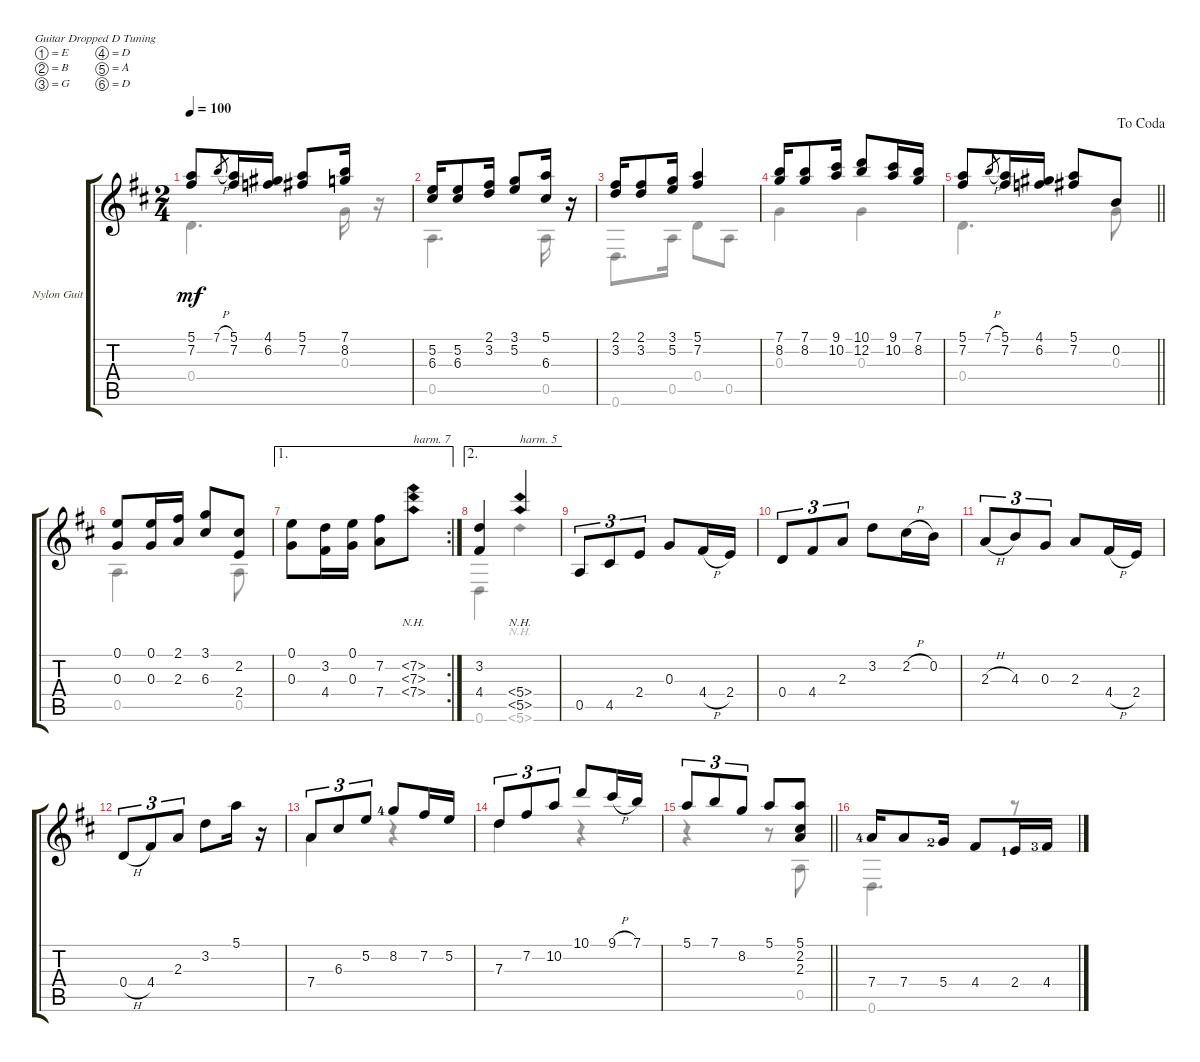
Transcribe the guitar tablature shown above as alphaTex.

\defaultSystemsLayout 4
\bracketExtendMode groupsimilarinstruments
\firstSystemTrackNameOrientation horizontal
\otherSystemsTrackNameOrientation horizontal
\track ("Nylon Guitar" "Nylon Guit") {instrument acousticguitarsteel}
\staff {score tabs}
\tuning (E4 B3 G3 D3 A2 D2)
\voice
\ts (2 4)
\tempo 100
\clef g2
\ks d
(5.1 7.2).8{dy mf} 7.1{h}.8{gr} (5.1 7.2).16 (4.1 6.2).16 (5.1 7.2).8 (7.1 8.2).16 |
(5.2 6.3).16 (5.2 6.3).8 (2.1 3.2).16 (3.1 5.2).8 (5.1 6.3).16 r.16 |
(2.1 3.2).16 (2.1 3.2).8 (3.1 5.2).16 (5.1 7.2).4 |
(7.1 8.2).16 (8.2 7.1).8 (9.1 10.2).16 (10.1 12.2).8 (10.2 9.1).16 (7.1 8.2).16 |
\jump dacoda
\barLineRight lightlight
(5.1 7.2).8 7.1{h}.8{gr} (5.1 7.2).16 (6.2 4.1).16 (5.1 7.2).8 0.2.8 |
(0.1 0.3).8 (0.1 0.3).16 (2.1 2.3).16 (3.1 6.3).8 (2.4 2.2).8 |
\ae 1
\rc 2
(0.1 0.3).8 (3.2 4.4).16 (0.1 0.3).16 (7.2 7.4).8 (7.2{nh} 7.4{nh} 7.3{nh}).8{txt "harm. 7"} |
\ae 2
(3.2 4.4).4 (5.5{nh} 5.4{nh}).4{txt "harm. 5"} |
0.5.8{tu (3 2)} 4.5.8{tu (3 2)} 2.4.8{tu (3 2)} 0.3.8 4.4{h}.16 2.4.16 |
0.4.8{tu (3 2)} 4.4.8{tu (3 2)} 2.3.8{tu (3 2)} 3.2.8 2.2{h}.16 0.2.16 |
2.3{h}.8{tu (3 2)} 4.3.8{tu (3 2)} 0.3.8{tu (3 2)} 2.3.8 4.4{h}.16 2.4.16 |
0.4{h}.8{tu (3 2)} 4.4.8{tu (3 2)} 2.3.8{tu (3 2)} 3.2.8 5.1.16 r.16 |
7.4.8{tu (3 2)} 6.3.8{tu (3 2)} 5.2.8{tu (3 2)} 8.2{lf 5}.8 7.2.16 5.2.16 |
7.3.8{tu (3 2)} 7.2.8{tu (3 2)} 10.2.8{tu (3 2)} 10.1.8 9.1{h}.16 7.1.16 |
\barLineRight lightlight
5.1.8{tu (3 2)} 7.1.8{tu (3 2)} 8.2.8{tu (3 2)} 5.1.8 (5.1 2.2 2.3).8 |
7.4{lf 5}.16 7.4.8 5.4{lf 3}.16 4.4.8 2.4{lf 2}.16 4.4{lf 4}.16
\voice
\clef g2
\ottava regular
\simile none
\ks d
0.4.4{d dy mf} 0.3.16 r.16 |
0.5.4{d} 0.5.16 r.16 |
0.6.8{d} 0.5.16 0.4.8 0.5.8 |
0.3.4 0.3.4 |
\barLineRight lightlight
0.4.4{d} 0.3.8 |
0.5.4{d} 0.5.8 |
|
0.6.4 5.6{nh}.4 |
|
|
|
|
7.4.4 r.4 |
7.3.4 r.4 |
\barLineRight lightlight
r.4 r.8 0.5.8 |
0.6.4{d} r.8
